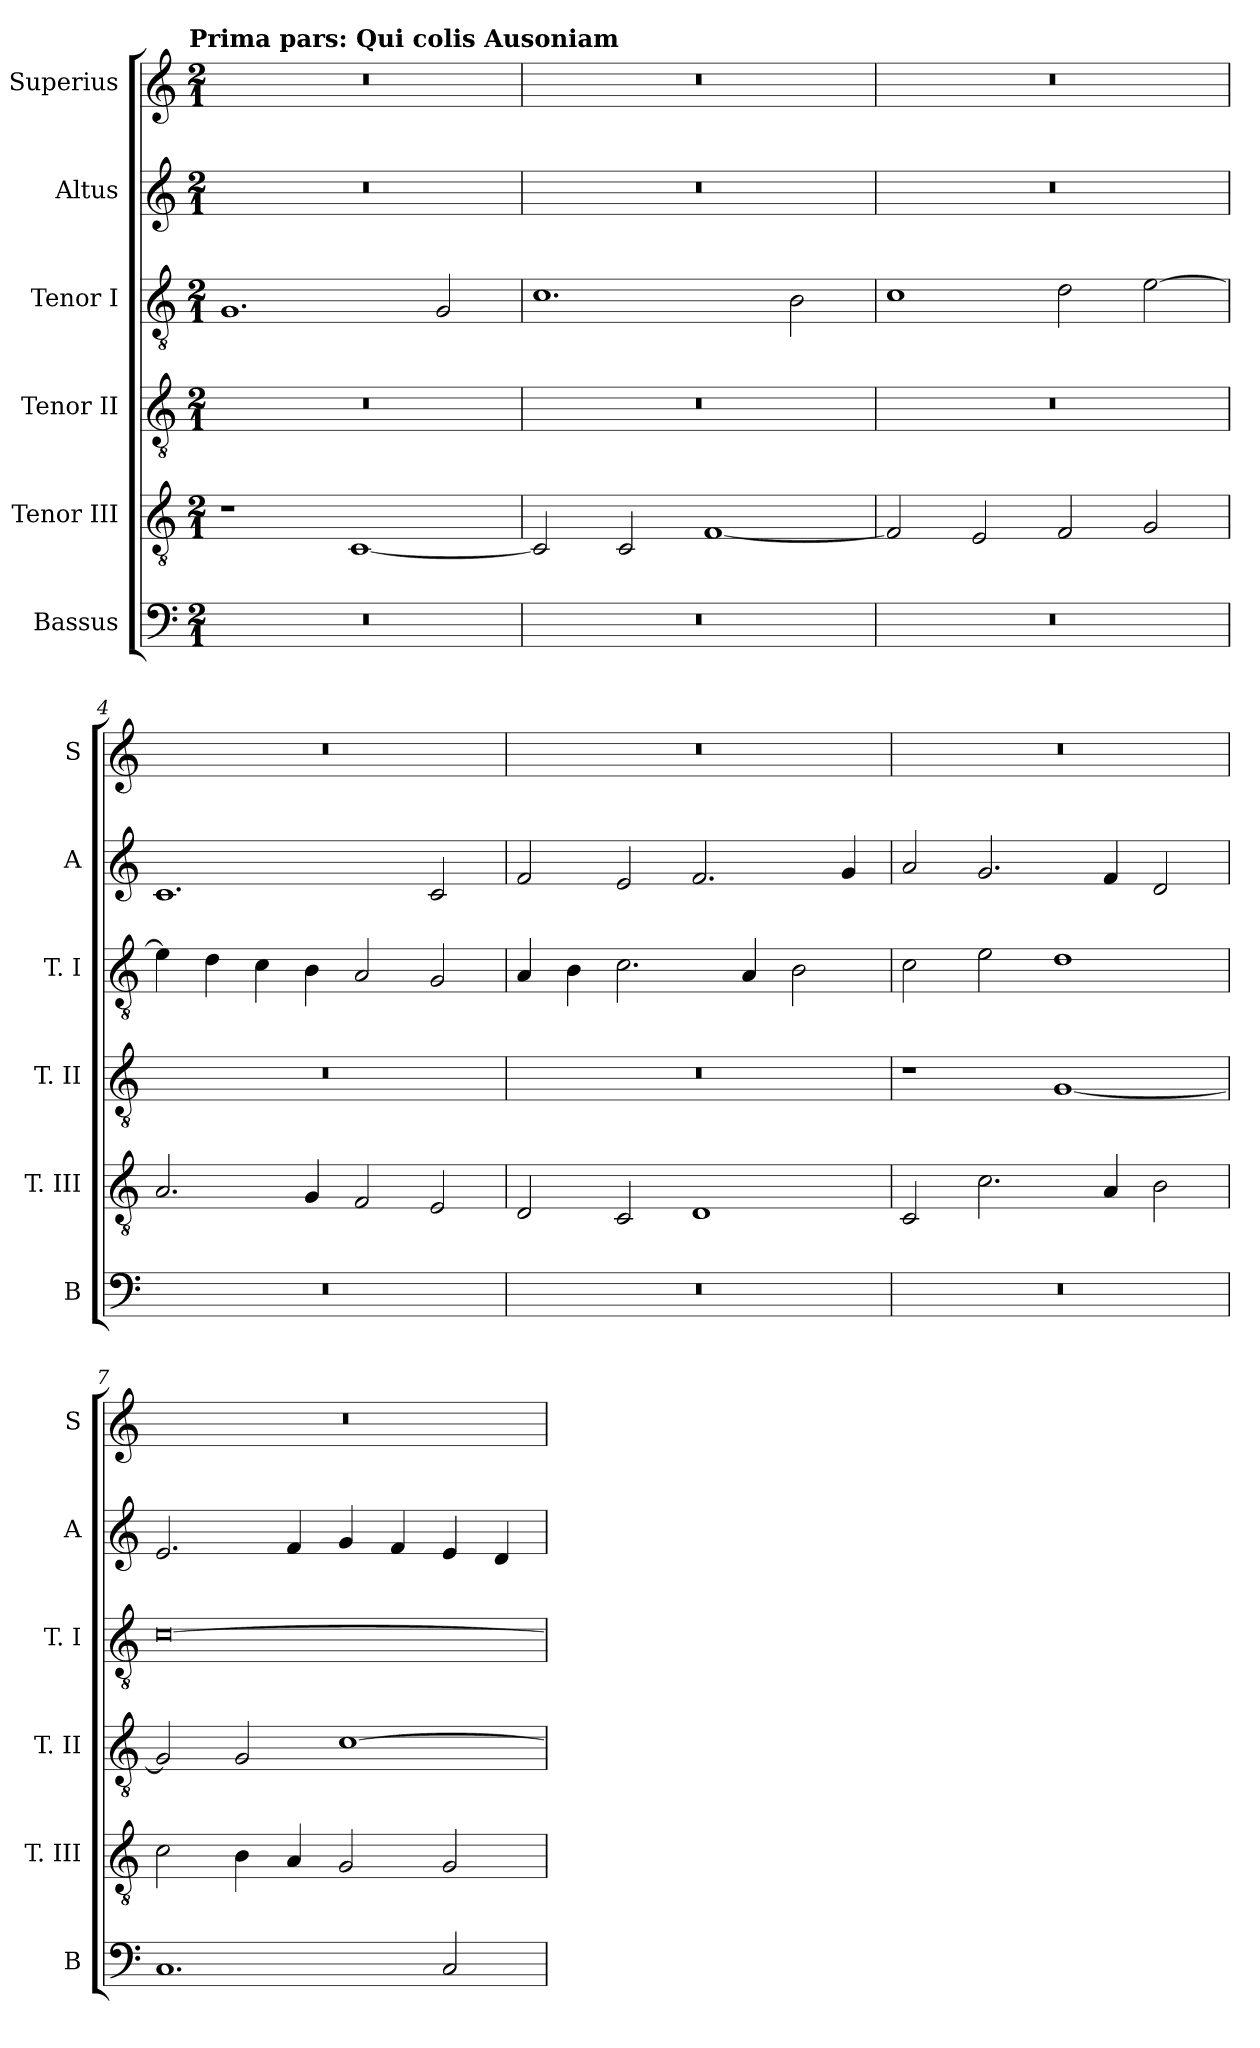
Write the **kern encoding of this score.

**kern	**kern	**kern	**kern	**kern	**kern
*part6	*part5	*part4	*part3	*part2	*part1
*staff6	*staff5	*staff4	*staff3	*staff2	*staff1
*I"Bassus	*I"Tenor III	*I"Tenor II	*I"Tenor I	*I"Altus	*I"Superius
*I'B	*I'T. III	*I'T. II	*I'T. I	*I'A	*I'S
*clefF4	*clefGv2	*clefGv2	*clefGv2	*clefG2	*clefG2
*k[]	*k[]	*k[]	*k[]	*k[]	*k[]
*C:	*C:	*C:	*C:	*C:	*C:
!!LO:TX:omd:t=Prima pars&colon; Qui colis Ausoniam
*M2/1	*M2/1	*M2/1	*M2/1	*M2/1	*M2/1
=1	=1	=1	=1	=1	=1
0r	1r	0r	1.G	0r	0r
.	[1C	.	.	.	.
.	.	.	2G	.	.
=2	=2	=2	=2	=2	=2
0r	2C]	0r	1.c	0r	0r
.	2C	.	.	.	.
.	[1F	.	.	.	.
.	.	.	2B	.	.
=3	=3	=3	=3	=3	=3
0r	2F]	0r	1c	0r	0r
.	2E	.	.	.	.
.	2F	.	2d	.	.
.	2G	.	[2e	.	.
=4	=4	=4	=4	=4	=4
0r	2.A	0r	4e]	1.c	0r
.	.	.	4d	.	.
.	.	.	4c	.	.
.	4G	.	4B	.	.
.	2F	.	2A	.	.
.	2E	.	2G	2c	.
=5	=5	=5	=5	=5	=5
0r	2D	0r	4A	2f	0r
.	.	.	4B	.	.
.	2C	.	2.c	2e	.
.	1D	.	.	2.f	.
.	.	.	4A	.	.
.	.	.	2B	.	.
.	.	.	.	4g	.
=6	=6	=6	=6	=6	=6
0r	2C	1r	2c	2a	0r
.	2.c	.	2e	2.g	.
.	.	[1G	1d	.	.
.	4A	.	.	4f	.
.	2B	.	.	2d	.
=7	=7	=7	=7	=7	=7
1.C	2c	2G]	[0c	2.e	0r
.	4B	2G	.	.	.
.	4A	.	.	4f	.
.	2G	[1c	.	4g	.
.	.	.	.	4f	.
2C	2G	.	.	4e	.
.	.	.	.	4d	.
=	=	=	=	=	=
*-	*-	*-	*-	*-	*-
